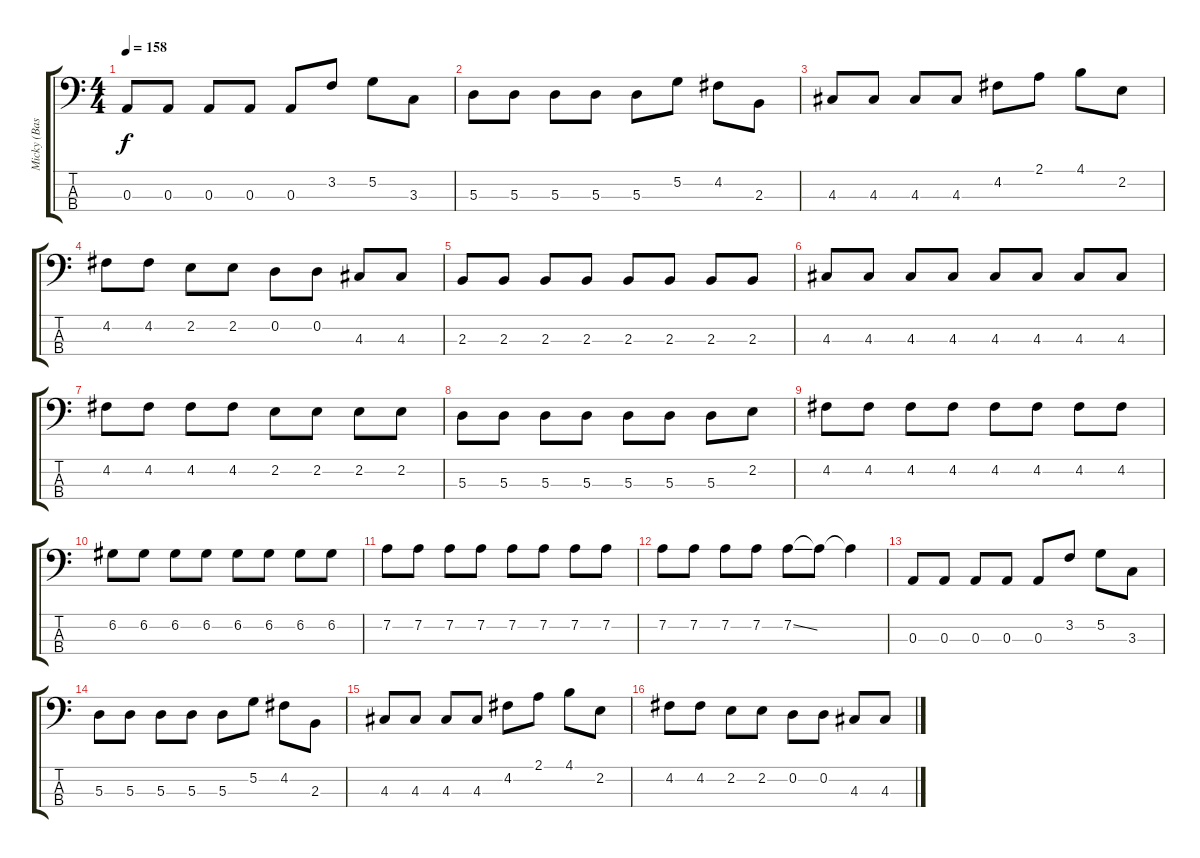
\track ("Micky (Bass)" "Micky (Bas") {instrument electricbassfinger}
\staff {score tabs}
\tuning (G2 D2 A1 E1) {hide}
\ts (4 4)
\tempo 158
\clef f4
\ks c
0.3.8{dy f} 0.3.8 0.3.8 0.3.8 0.3.8 3.2.8 5.2.8 3.3.8 |
5.3.8 5.3.8 5.3.8 5.3.8 5.3.8 5.2.8 4.2.8 2.3.8 |
4.3.8 4.3.8 4.3.8 4.3.8 4.2.8 2.1.8 4.1.8 2.2.8 |
4.2.8 4.2.8 2.2.8 2.2.8 0.2.8 0.2.8 4.3.8 4.3.8 |
2.3.8 2.3.8 2.3.8 2.3.8 2.3.8 2.3.8 2.3.8 2.3.8 |
4.3.8 4.3.8 4.3.8 4.3.8 4.3.8 4.3.8 4.3.8 4.3.8 |
4.2.8 4.2.8 4.2.8 4.2.8 2.2.8 2.2.8 2.2.8 2.2.8 |
5.3.8 5.3.8 5.3.8 5.3.8 5.3.8 5.3.8 5.3.8 2.2.8 |
4.2.8 4.2.8 4.2.8 4.2.8 4.2.8 4.2.8 4.2.8 4.2.8 |
6.2.8 6.2.8 6.2.8 6.2.8 6.2.8 6.2.8 6.2.8 6.2.8 |
7.2.8 7.2.8 7.2.8 7.2.8 7.2.8 7.2.8 7.2.8 7.2.8 |
7.2.8 7.2.8 7.2.8 7.2.8 7.2{ss}.8 7.2{t}.8 7.2{t}.4 |
0.3.8 0.3.8 0.3.8 0.3.8 0.3.8 3.2.8 5.2.8 3.3.8 |
5.3.8 5.3.8 5.3.8 5.3.8 5.3.8 5.2.8 4.2.8 2.3.8 |
4.3.8 4.3.8 4.3.8 4.3.8 4.2.8 2.1.8 4.1.8 2.2.8 |
4.2.8 4.2.8 2.2.8 2.2.8 0.2.8 0.2.8 4.3.8 4.3.8
